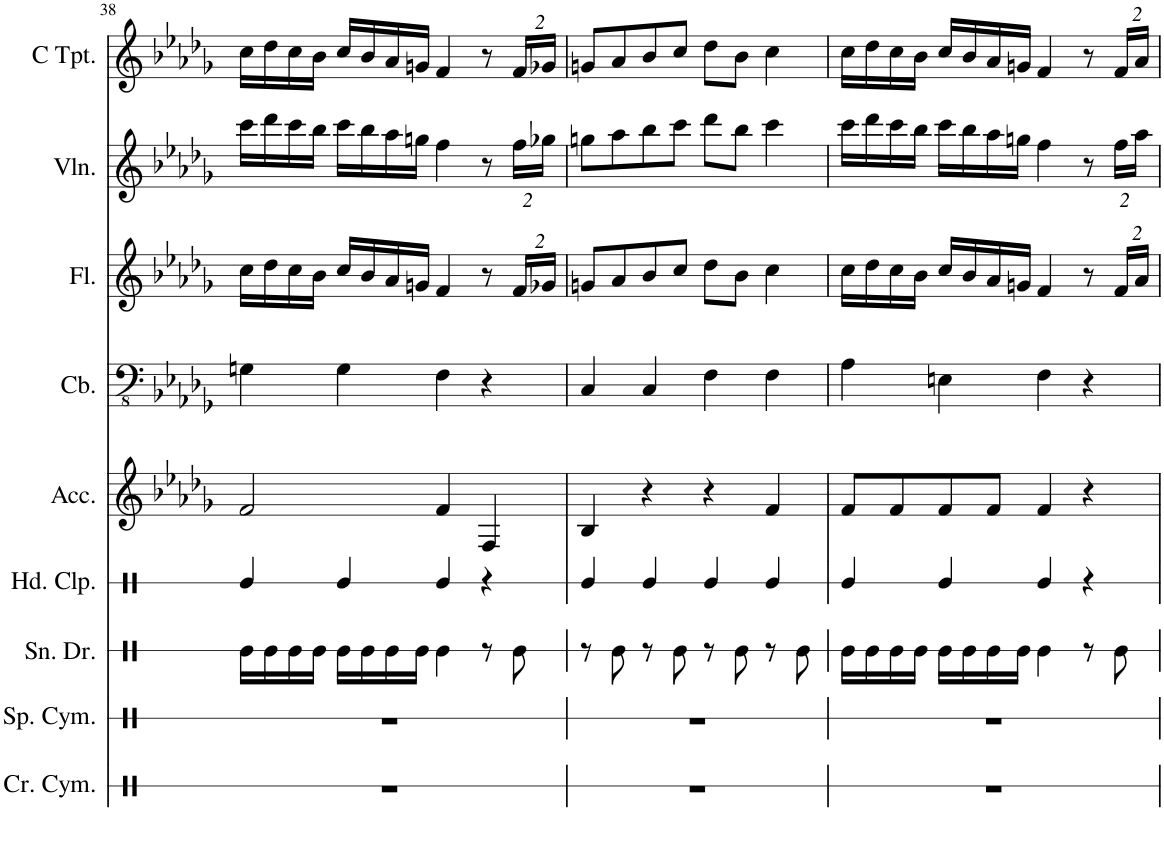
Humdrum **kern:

**kern	**kern	**kern	**kern	**kern	**kern	**kern	**kern	**kern
*part9	*part8	*part7	*part6	*part5	*part4	*part3	*part2	*part1
*staff9	*staff8	*staff7	*staff6	*staff5	*staff4	*staff3	*staff2	*staff1
*I"Crash Cymbal	*I"Splash Cymbal	*I"Snare Drum	*I"Hand Clap	*I"Accordion	*I"Contrabass	*I"Flute	*I"Violin	*I"C Trumpet
*I'Cr. Cym.	*I'Sp. Cym.	*I'Sn. Dr.	*I'Hd. Clp.	*I'Acc.	*I'Cb.	*I'Fl.	*I'Vln.	*I'C Tpt.
!!LO:PB:g=z
*clefX	*clefX	*clefX	*clefX	*clefG2	*clefFv4	*clefG2	*clefG2	*clefG2
*	*	*	*	*	*Trd7c12	*	*	*
*k[]	*k[]	*k[]	*k[]	*k[b-e-a-d-g-]	*k[b-e-a-d-g-]	*k[b-e-a-d-g-]	*k[b-e-a-d-g-]	*k[b-e-a-d-g-]
*M4/4	*M4/4	*M4/4	*M4/4	*M4/4	*M4/4	*M4/4	*M4/4	*M4/4
=38	=38	=38	=38	=38	=38	=38	=38	=38
1r	1r	16Re\LL	4Re/	2f/	4GGn\	16cc\LL	16ccc\LL	16cc\LL
.	.	16Re\	.	.	.	16dd-\	16ddd-\	16dd-\
.	.	16Re\	.	.	.	16cc\	16ccc\	16cc\
.	.	16Re\JJ	.	.	.	16b-\JJ	16bb-\JJ	16b-\JJ
.	.	16Re\LL	4Re/	.	4GG\	16cc/LL	16ccc\LL	16cc/LL
.	.	16Re\	.	.	.	16b-/	16bb-\	16b-/
.	.	16Re\	.	.	.	16a-/	16aa-\	16a-/
.	.	16Re\JJ	.	.	.	16gn/JJ	16ggn\JJ	16gn/JJ
.	.	4Re\	4Re/	4f/	4FF\	4f/	4ff\	4f/
.	.	8r	4r	4F/	4r	8r	8r	8r
.	.	8Re\	.	.	.	16f/LL	16ff\LL	16f/LL
.	.	.	.	.	.	16g-X/JJ	16gg-X\JJ	16g-X/JJ
=39	=39	=39	=39	=39	=39	=39	=39	=39
1r	1r	8r	4Re/	4B-/	4CC/	8gn/L	8ggn\L	8gn/L
.	.	8Re\	.	.	.	8a-/	8aa-\	8a-/
.	.	8r	4Re/	4r	4CC/	8b-/	8bb-\	8b-/
.	.	8Re\	.	.	.	8cc/J	8ccc\J	8cc/J
.	.	8r	4Re/	4r	4FF\	8dd-\L	8ddd-\L	8dd-\L
.	.	8Re\	.	.	.	8b-\J	8bb-\J	8b-\J
.	.	8r	4Re/	4f/	4FF\	4cc\	4ccc\	4cc\
.	.	8Re\	.	.	.	.	.	.
=40	=40	=40	=40	=40	=40	=40	=40	=40
1r	1r	16Re\LL	4Re/	8f/L	4AA-\	16cc\LL	16ccc\LL	16cc\LL
.	.	16Re\	.	.	.	16dd-\	16ddd-\	16dd-\
.	.	16Re\	.	8f/	.	16cc\	16ccc\	16cc\
.	.	16Re\JJ	.	.	.	16b-\JJ	16bb-\JJ	16b-\JJ
.	.	16Re\LL	4Re/	8f/	4EEn\	16cc/LL	16ccc\LL	16cc/LL
.	.	16Re\	.	.	.	16b-/	16bb-\	16b-/
.	.	16Re\	.	8f/J	.	16a-/	16aa-\	16a-/
.	.	16Re\JJ	.	.	.	16gn/JJ	16ggn\JJ	16gn/JJ
.	.	4Re\	4Re/	4f/	4FF\	4f/	4ff\	4f/
.	.	8r	4r	4r	4r	8r	8r	8r
.	.	8Re\	.	.	.	16f/LL	16ff\LL	16f/LL
.	.	.	.	.	.	16a-/JJ	16aa-\JJ	16a-/JJ
=	=	=	=	=	=	=	=	=
*-	*-	*-	*-	*-	*-	*-	*-	*-
